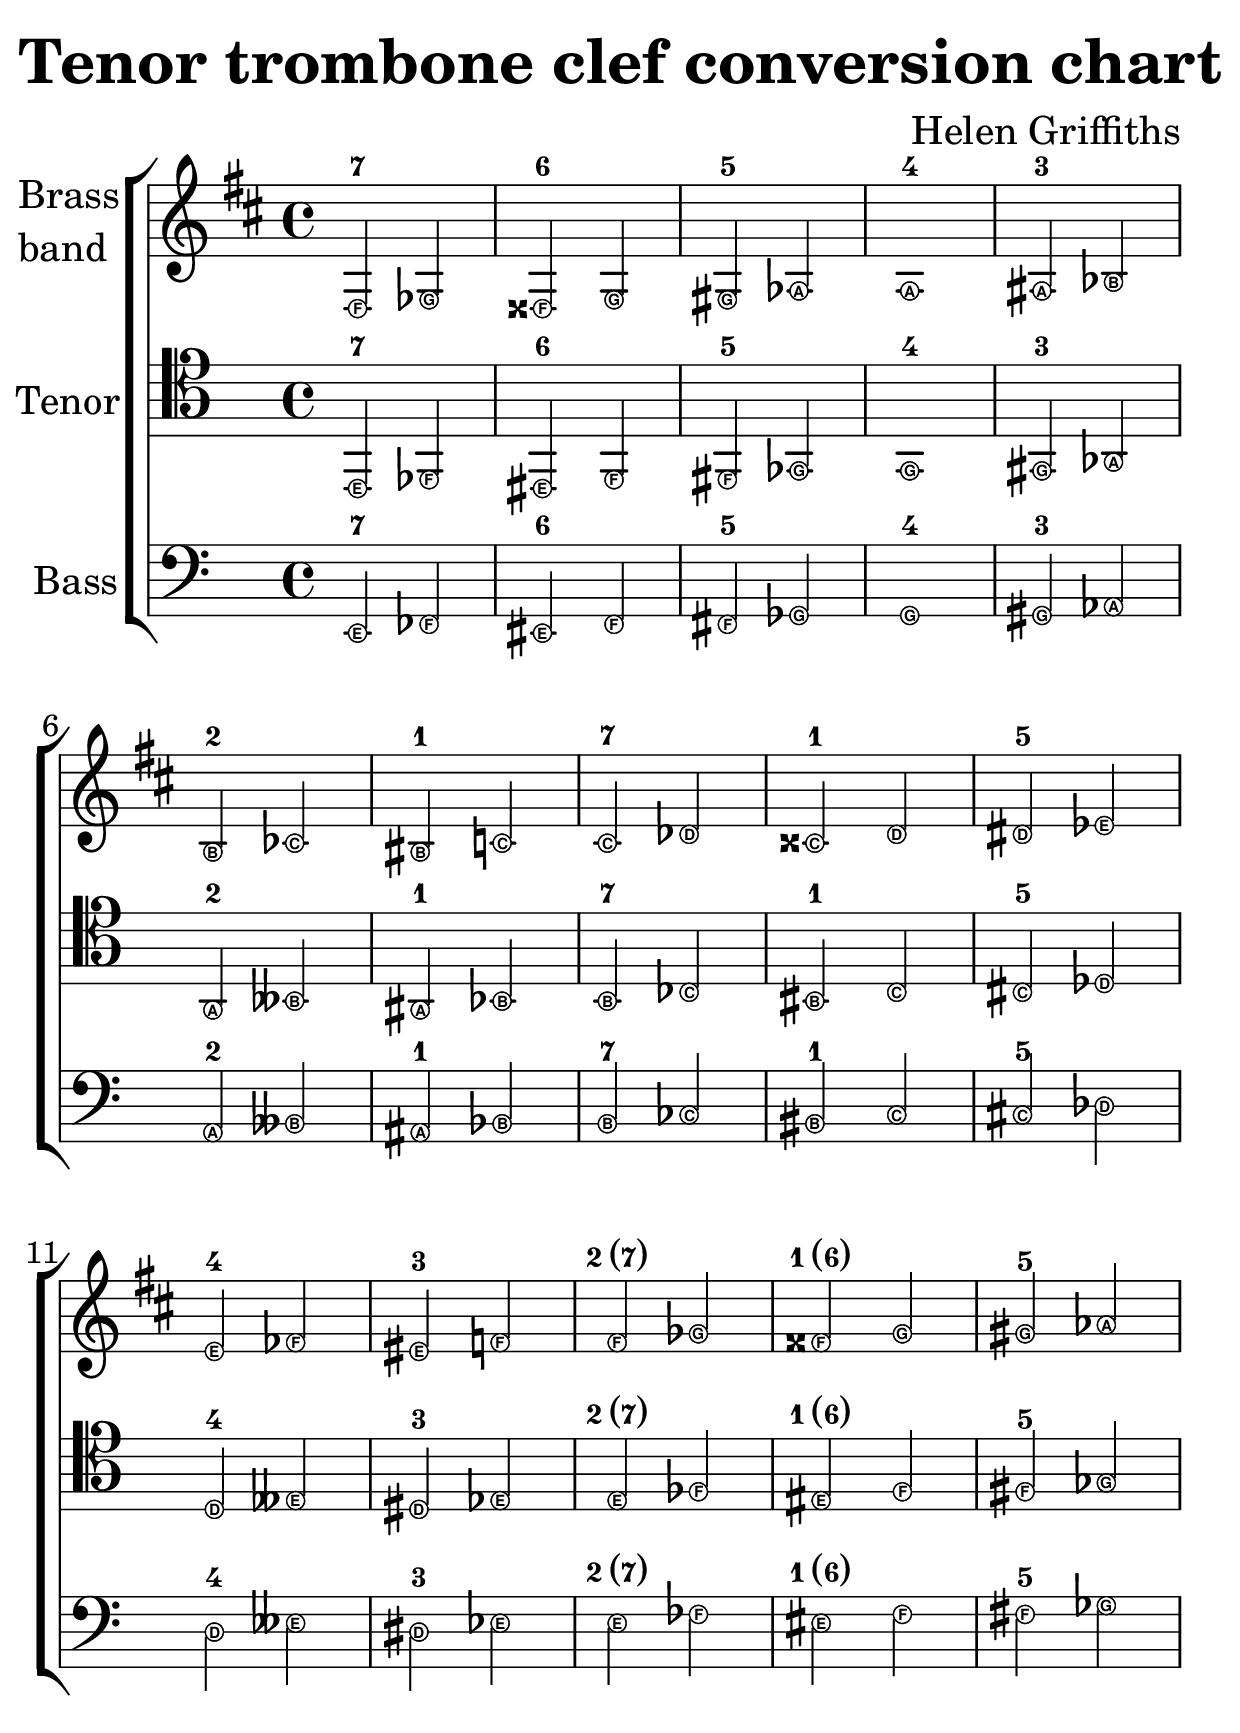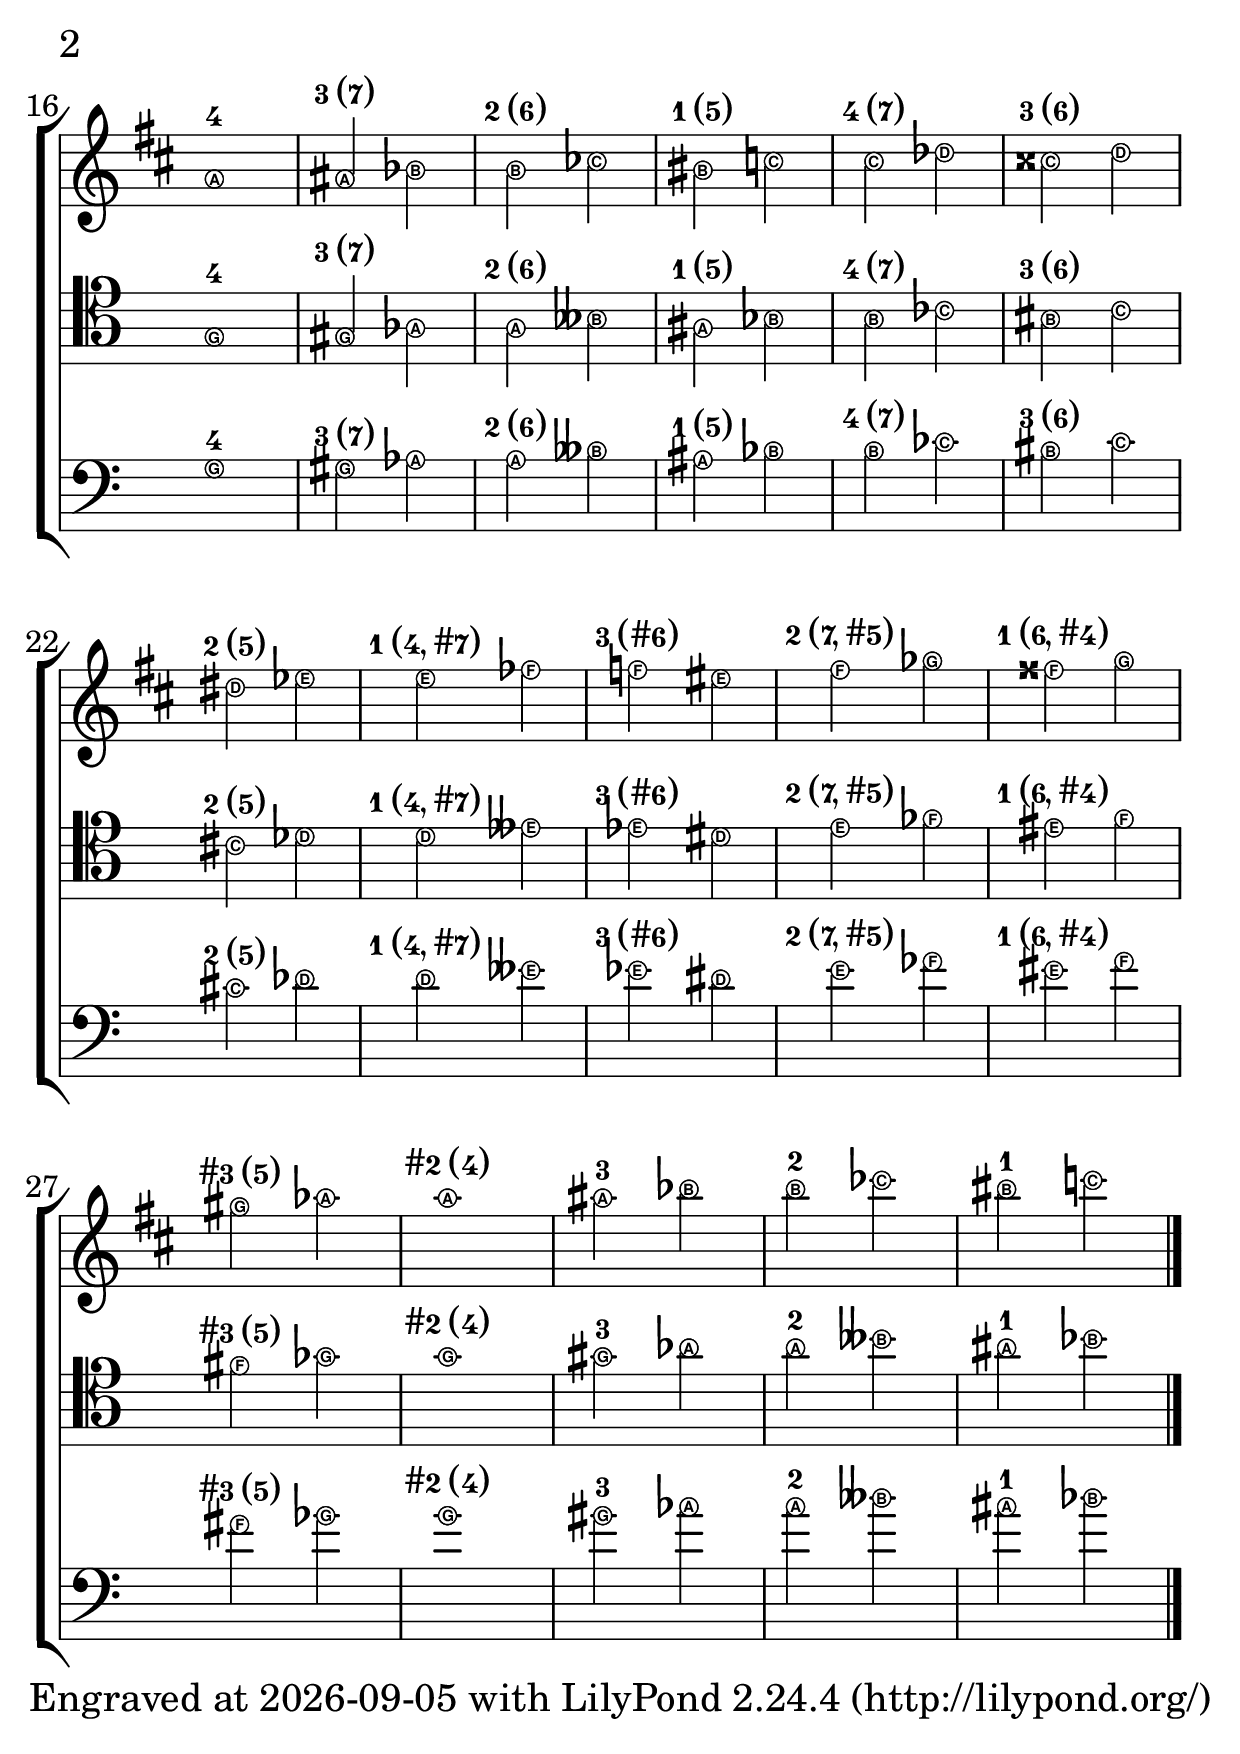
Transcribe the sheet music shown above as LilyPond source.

\version "2.24.1"
\include "english.ly"

#(set-global-staff-size 34)

\header {
  title = "Tenor trombone clef conversion chart"
  composer = "Helen Griffiths"
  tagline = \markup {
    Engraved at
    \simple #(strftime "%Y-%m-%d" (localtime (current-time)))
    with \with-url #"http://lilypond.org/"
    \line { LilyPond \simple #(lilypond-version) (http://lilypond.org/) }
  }
}

brassband = \relative c {
  \easyHeadsOn
  \key d \major
  fs2-7 gf
  fss2-6 g
  gs2-5 af
  a1-4
  as2-3 bf |
  b2-2 cf
  bs2-1 c
  cs2-7 df
  css2-1 d |
  ds2-5 ef
  e2-4 ff
  es2-3 f
  fs2 \finger "2 (7)" gf
  fss2 \finger "1 (6)" g |
  gs2-5 af
  a1-4
  as2 \finger "3 (7)" bf
  b2 \finger "2 (6)" cf
  bs2 \finger "1 (5)" c |
  cs2 \finger "4 (7)" df
  css2 \finger "3 (6)" d
  ds2 \finger "2 (5)" ef
  e2 \finger "1 (4, #7)" ff
  f2 \finger "3 (#6)" es |
  fs2 \finger "2 (7, #5)" gf
  fss2 \finger "1 (6, #4)" g
  gs2 \finger "#3 (5)" af
  a1 \finger "#2 (4)"
  as2-3 bf
  b2-2 cf
  bs2-1 c \bar "|."
}

\score {
  
  \new ChoirStaff <<
    \new Staff \with {
      instrumentName = \markup \column {Brass band}
    }
    { \clef treble \time 4/4 \brassband }
    \new Staff \with {
      instrumentName = "Tenor"
    }
    { \clef tenor \time 4/4 \transpose c bf,, \brassband }
    \new Staff \with {
      instrumentName = "Bass"
    }
    { \clef bass \time 4/4 \transpose c bf,, \brassband }
  >>
  
  \layout {}
}

